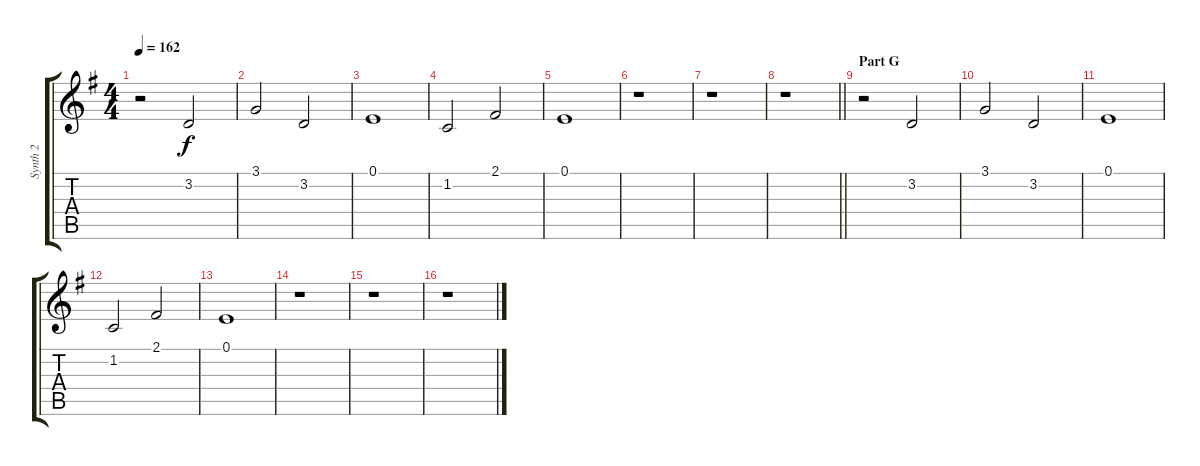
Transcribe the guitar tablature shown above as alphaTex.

\track ("Synth 2" "Synth 2") {instrument pad3polysynth}
\staff {score tabs}
\tuning (E4 B3 G3 D3 A2 E2) {hide}
\ts (4 4)
\tempo 162
\clef g2
\ks g
r.2{dy f} 3.2.2 |
3.1.2 3.2.2 |
0.1.1 |
1.2.2 2.1.2 |
0.1.1 |
r.1 |
r.1 |
\barLineRight lightlight
r.1 |
\section ("" "Part G")
r.2 3.2.2 |
3.1.2 3.2.2 |
0.1.1 |
1.2.2 2.1.2 |
0.1.1 |
r.1 |
r.1 |
r.1
